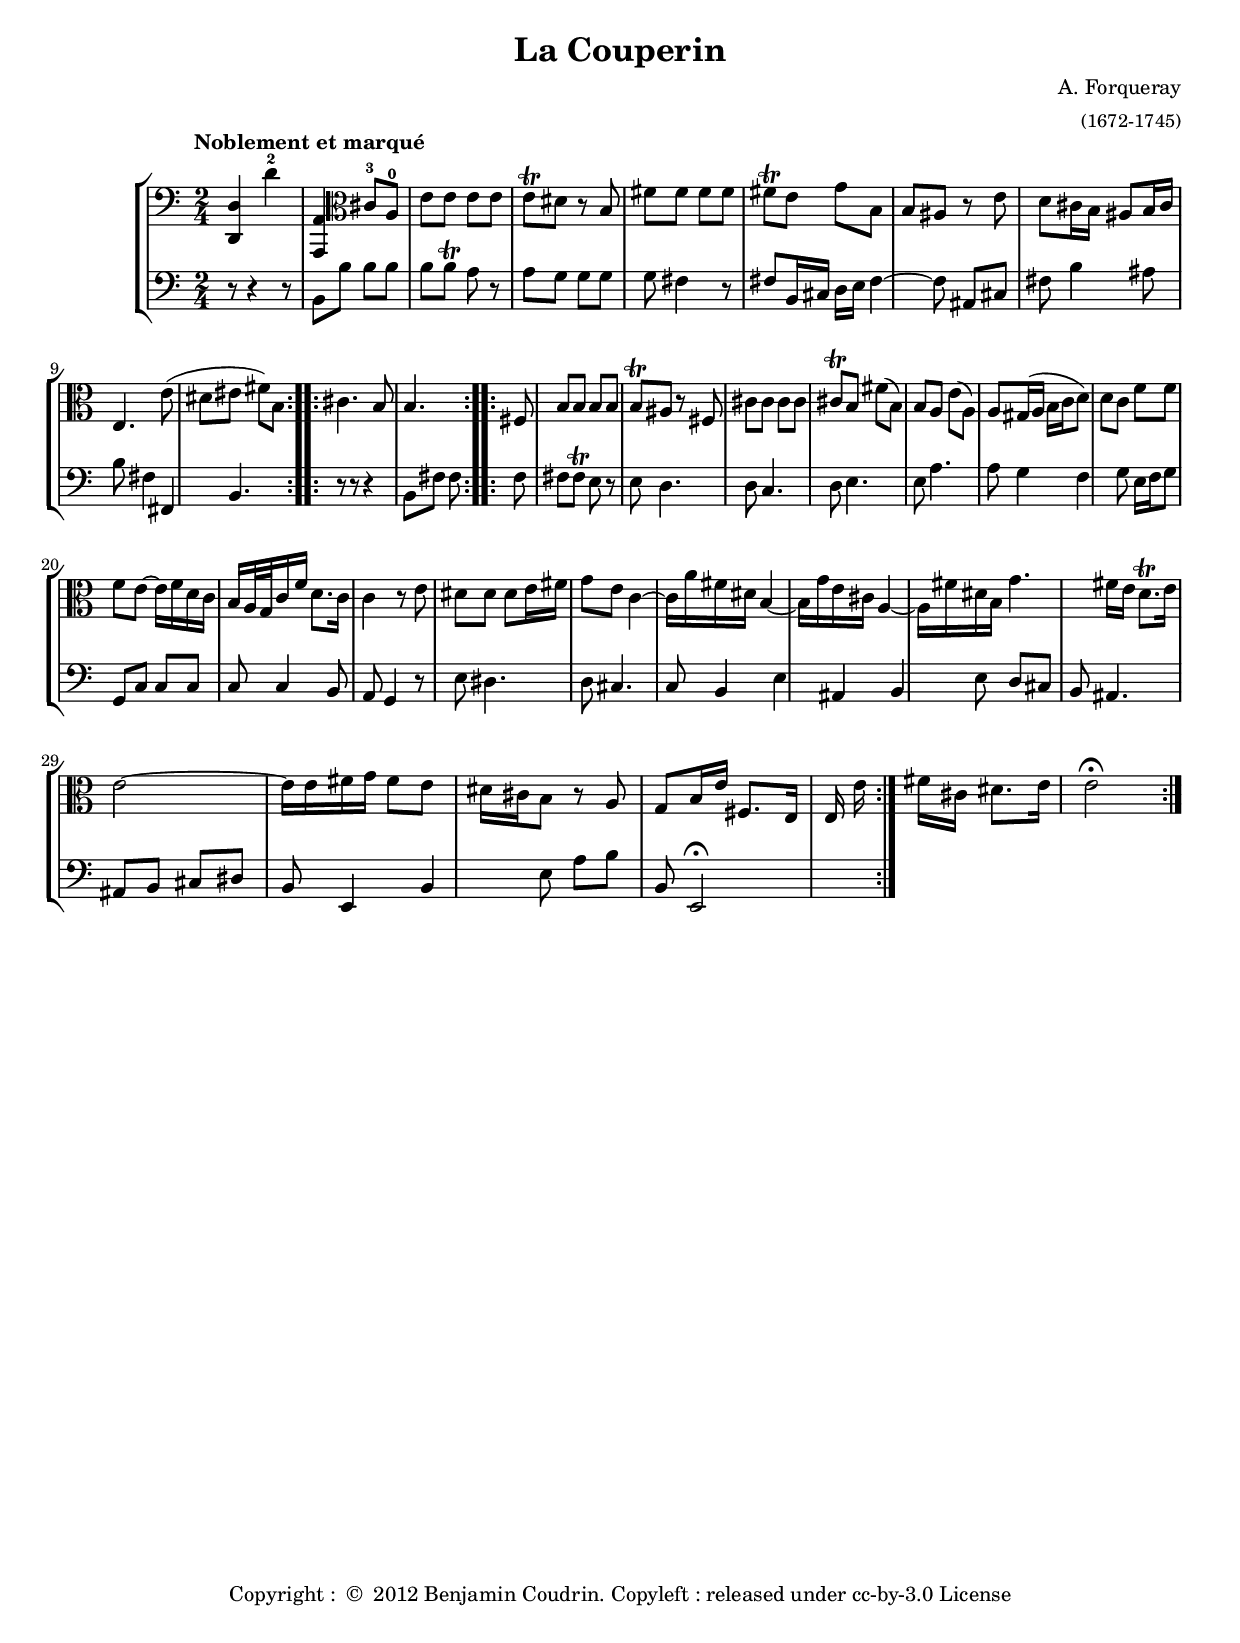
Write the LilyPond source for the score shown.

%%  la_couperin.ly
%%  Copyright (c) 2012 Benjamin Coudrin <benjamin.coudrin@gmail.com>
%%                All Rights Reserved
%%
%%  Copyleft :
%%  This program is free software. It comes without any warranty, to
%%  the extent permitted by applicable law. You can redistribute it
%%  and/or modify it under the terms of the Do What The Fuck You Want
%%  To Public License, Version 2, as published by Sam Hocevar. See
%%  http://sam.zoy.org/wtfpl/COPYING for more details.

\version "2.14.2"

#(set-default-paper-size "a4")
#(set-global-staff-size 18)

\paper {
  line-width    = 190\mm
  left-margin   = 10\mm
  top-margin    = 10\mm
  bottom-margin = 20\mm
  ragged-last-bottom = ##t 
  ragged-bottom = ##f
  annotate-spacing = ##f
  #(define page-breaking ly:page-turn-breaking)
}

\book {
  \header {
    title = "La Couperin"
    %subtitle = \markup \center-column { "Sonata n.5 in mi minore "\small \italic "(RV 40)" }
    composer =  \markup \right-column { "A. Forqueray" \small "(1672-1745)" }
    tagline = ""
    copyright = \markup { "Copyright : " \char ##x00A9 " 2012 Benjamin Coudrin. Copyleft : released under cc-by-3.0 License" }
  }

  \score {
    \new StaffGroup <<
      \new Staff <<
        %\set Staff.instrumentName = #"Viola"
        %\set Staff.shortInstrumentName = #""
        \relative c {
          \tempo "Noblement et marqué"
          \key a \minor
          \time 2/4 
          \clef bass
          \repeat volta 2 {
            <d d,>4 d'-2                     | % 1
            <a, a,> \clef alto cis'8-3[ a-0] | % 2
            
            e' e e e e\trill dis r b           | % 1
            fis' fis fis fis fis\trill e g b,  | % 2
            b ais r e' d cis16 b ais8 b16 cis  | % 3
            e,4. e'8 ( dis eis fis) b,8        | % 4
            cis4. b8 b4.                         % 5
          }
          \repeat volta 2 {
            fis8                                       |
            b8 b b b b\trill ais r8 fis                | % 6
            cis' cis cis cis cis\trill b fis' (b,)     | % 7
            b8 a e' (a,) a gis16 (a b c d8)            | % 8
            d8 c f f f e~ e16 f d c                    | % 9
            b16 a32 g c16 f d8. c16 c4 r8 e            | % 10
            dis dis dis e16 fis g8 e c4~               | % 11
            c16 a' fis dis b4~ b16 g' e cis a4~        | % 12
            a16 fis' dis b g'4. fis16 e d8.\trill e16  | % 13
            e2~ e16 e fis g fis8 e                     | % 14
            dis16 cis b8 r a g b16 e fis,8. e16        | % 15
            e16 e' fis cis dis8. e16 e2\fermata          % 16
          }
        }
      >>
      
      \new Staff <<
        %\set Staff.instrumentName = #"Basso"
        %\set Staff.shortInstrumentName = #""
        \relative c {
          \clef bass
          \key a \minor 
          \time 2/4
          
          \repeat volta 2 {
            r8                              |
            r4 r8 b8 b' b b b               | % 1
            b8\trill a r8 a g g g g         | % 2
            fis4 r8 fis b,16 cis d e fis4~  | % 3
            fis8 ais, cis fis b4 ais8 b     | % 4
            fis4 fis, b4.                     % 5
          }
          \repeat volta 2 {
            r8                         |
            r8 r4 b8 fis' fis fis fis  | % 6
            fis8\trill e r8 e d4. d8   | % 7
            c4. d8 e4. e8              | % 8
            a4. a8 g4 f                | % 9
            g8 e16 f g8 g, c c c c     | % 10
            c4 b8 a g4 r8 e'           | % 11
            dis4. d8 cis4. c8          | % 12
            b4 e ais, b                | % 13
            e8 d cis b ais4. ais8      | % 14
            b cis dis b e,4 b'         | % 15
            e8 a b b, e,2\fermata        % 16
          }
        }
      >>
    >>
    
    %\include "settings.ly"
  }
  
}
